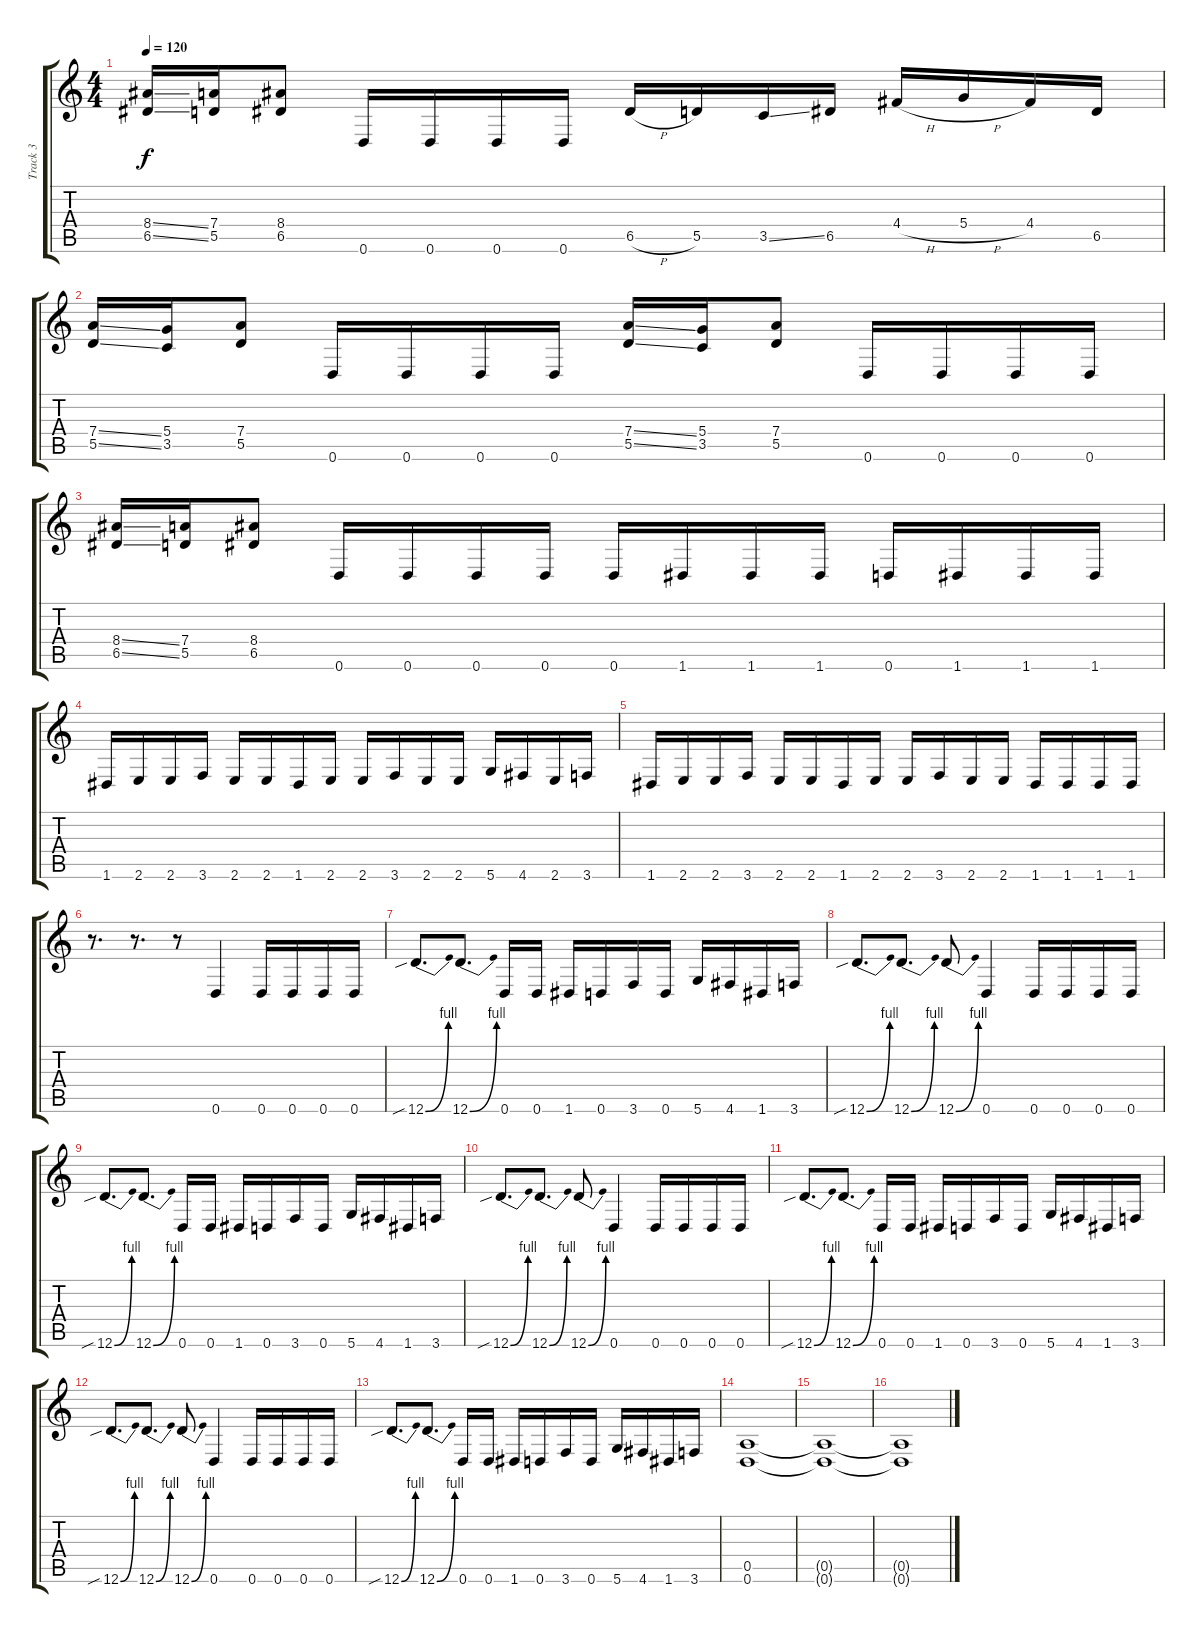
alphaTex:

\track ("Track 3" "Track 3") {instrument distortionguitar}
\staff {score tabs}
\tuning (E4 B3 G3 D3 A2 D2) {hide}
\ts (4 4)
\tempo 120
\clef g2
\ks c
(8.4{ss} 6.5{ss}).16{dy f} (7.4 5.5).16 (8.4 6.5).8 0.6.16 0.6.16 0.6.16 0.6.16 6.5{h}.16 5.5.16 3.5{ss}.16 6.5.16 4.4{h}.16 5.4{h}.16 4.4.16 6.5.16 |
(7.4{ss} 5.5{ss}).16 (5.4 3.5).16 (7.4 5.5).8 0.6.16 0.6.16 0.6.16 0.6.16 (7.4{ss} 5.5{ss}).16 (5.4 3.5).16 (7.4 5.5).8 0.6.16 0.6.16 0.6.16 0.6.16 |
(8.4{ss} 6.5{ss}).16 (7.4 5.5).16 (8.4 6.5).8 0.6.16 0.6.16 0.6.16 0.6.16 0.6.16 1.6.16 1.6.16 1.6.16 0.6.16 1.6.16 1.6.16 1.6.16 |
1.6.16 2.6.16 2.6.16 3.6.16 2.6.16 2.6.16 1.6.16 2.6.16 2.6.16 3.6.16 2.6.16 2.6.16 5.6.16 4.6.16 2.6.16 3.6.16 |
1.6.16 2.6.16 2.6.16 3.6.16 2.6.16 2.6.16 1.6.16 2.6.16 2.6.16 3.6.16 2.6.16 2.6.16 1.6.16 1.6.16 1.6.16 1.6.16 |
r.8{d} r.8{d} r.8 0.6.4 0.6.16 0.6.16 0.6.16 0.6.16 |
12.6{be (bend 0 0 60 4) sib}.8{d} 12.6{be (bend 0 0 60 4)}.8{d} 0.6.16 0.6.16 1.6.16 0.6.16 3.6.16 0.6.16 5.6.16 4.6.16 1.6.16 3.6.16 |
12.6{be (bend 0 0 60 4) sib}.8{d} 12.6{be (bend 0 0 60 4)}.8{d} 12.6{be (bend 0 0 60 4)}.8 0.6.4 0.6.16 0.6.16 0.6.16 0.6.16 |
12.6{be (bend 0 0 60 4) sib}.8{d} 12.6{be (bend 0 0 60 4)}.8{d} 0.6.16 0.6.16 1.6.16 0.6.16 3.6.16 0.6.16 5.6.16 4.6.16 1.6.16 3.6.16 |
12.6{be (bend 0 0 60 4) sib}.8{d} 12.6{be (bend 0 0 60 4)}.8{d} 12.6{be (bend 0 0 60 4)}.8 0.6.4 0.6.16 0.6.16 0.6.16 0.6.16 |
12.6{be (bend 0 0 60 4) sib}.8{d} 12.6{be (bend 0 0 60 4)}.8{d} 0.6.16 0.6.16 1.6.16 0.6.16 3.6.16 0.6.16 5.6.16 4.6.16 1.6.16 3.6.16 |
12.6{be (bend 0 0 60 4) sib}.8{d} 12.6{be (bend 0 0 60 4)}.8{d} 12.6{be (bend 0 0 60 4)}.8 0.6.4 0.6.16 0.6.16 0.6.16 0.6.16 |
12.6{be (bend 0 0 60 4) sib}.8{d} 12.6{be (bend 0 0 60 4)}.8{d} 0.6.16 0.6.16 1.6.16 0.6.16 3.6.16 0.6.16 5.6.16 4.6.16 1.6.16 3.6.16 |
(0.5 0.6).1 |
(0.5{t} 0.6{t}).1 |
(0.5{t} 0.6{t}).1
